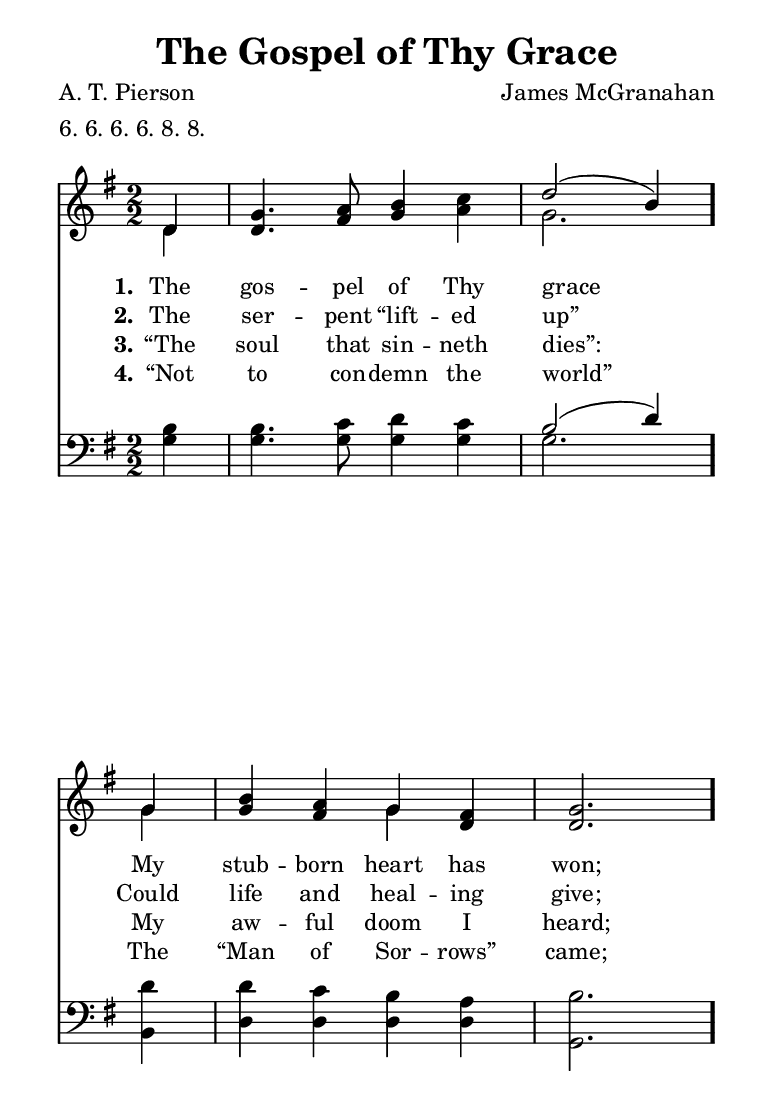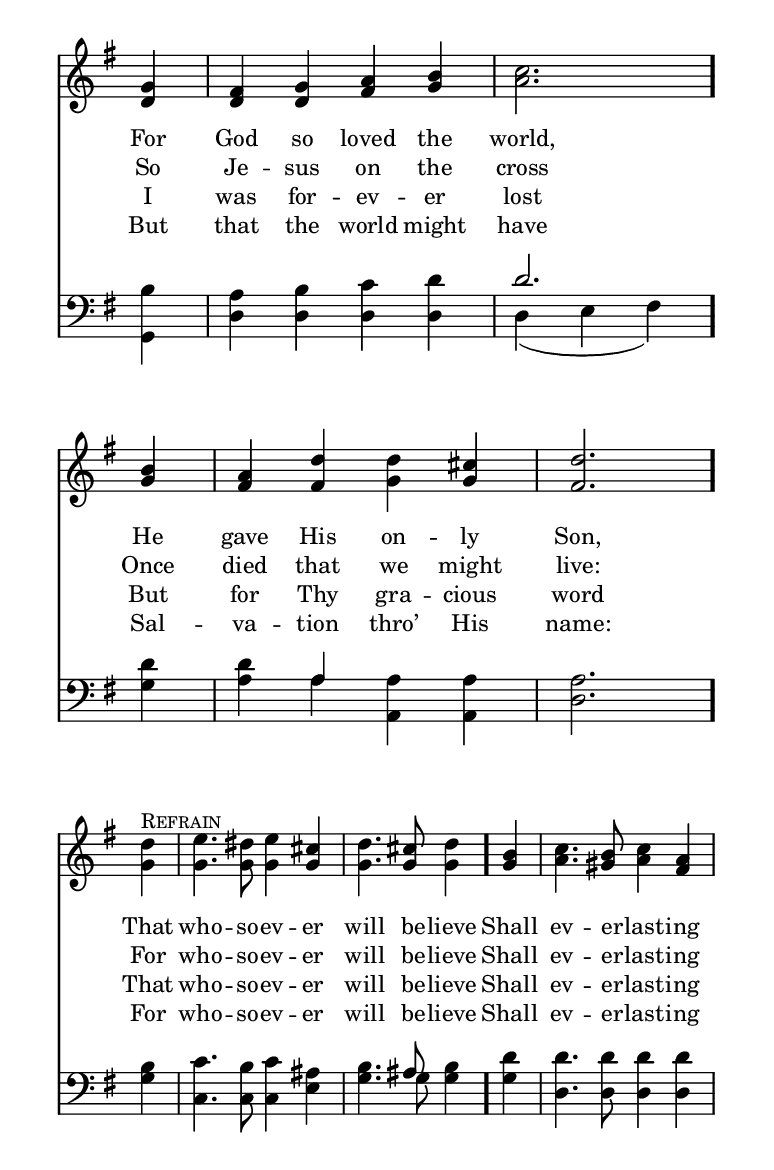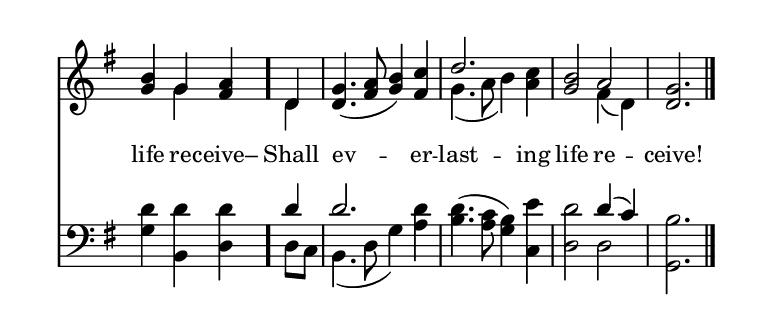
\include "common/global.ily"
\paper {
  \include "common/paper.ily"
}

\header{
  %gospel
  hymnnumber = "40"
  title = "The Gospel of Thy Grace"
  tunename = ""
  meter = "6. 6. 6. 6. 8. 8."
  poet = "A. T. Pierson"
  composer = "James McGranahan"
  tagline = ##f
}

% for fermata in MIDI
ta = { \tempo 4=90 }
tb = { \tempo 4=45 }

lyricsInvis = { \override LyricText.stencil = ##f \override LyricHyphen.stencil = ##f }
lyricsVis = { \revert LyricText.stencil \revert LyricHyphen.stencil }

patternAA = { c4 | c4. c8 c4 c4 | c2( c4) }
patternAB = { c4 | c4. c8 c4 c4 | c2.     }
patternBA = { c4 | c4 c4 c4 c4 | c2.        }
patternBB = { c4 | c4 c4 c4 c4 | c4( c4 c4) }
patternCA = { c4 | c4. c8 c4 c4 | c4. c8 c4 }
patternCB = { c4 | c4. c8 c4 c4 | c4  c4 c4 }
patternDA = { c4      | c4.( c8 c4) c4 | c2.         c4 | c2 c2      | c2. }
patternDB = { c4      | c4.( c8 c4) c4 | c4.( c8 c4) c4 | c2 c4( c4) | c2. }
patternDC = { c4      | c2.         c4 | c4.( c8 c4) c4 | c2 c4( c4) | c2. }
patternDD = { c8[ c8] | c4.( c8 c4) c4 | c4.( c8 c4) c4 | c2 c2      | c2. }

global = {
  \include "common/overrides.ily"
  \override Staff.TimeSignature.style = #'numbered
  \time 2/2
  \override Score.MetronomeMark.transparent = ##t % hide all fermata changes too
  \ta
  \key g \major
  \partial 4
  \autoBeamOff
}

notesSoprano = {
\global
\relative c' {

  \changePitch \patternAA { d | g a b c | d b }
  \changePitch \patternBA { g | b a g fis | g }
  \changePitch \patternBA { g | fis g a b | c }
  \changePitch \patternBA { b | a d d cis | d }

  << s^\markup { \small \caps "Refrain" }
  \changePitch \patternCA { d | e dis e cis | d cis d } >>
  \changePitch \patternCB { b | c b c a | b g a }
  \changePitch \patternDA { d, | g a b c | d c | b a | g }

  \bar "|."

}
}

notesAlto = {
\global
\relative e' {

  \changePitch \patternAB { d | d fis g a | g }
  \changePitch \patternBA { g | g fis g d | d }
  \changePitch \patternBA { d | d d fis g | a }
  \changePitch \patternBA { g | fis fis g g | fis }

  \changePitch \patternCA { g | g g g g | g g g }
  \changePitch \patternCB { g | a gis a fis | g g fis }
  \changePitch \patternDB { d | d fis g fis | g a b a | g fis d | d }

}
}

notesTenor = {
\global
\relative a {

  \changePitch \patternAA { b | b c d c | b d }
  \changePitch \patternBA { d | d c b a | b }
  \changePitch \patternBA { b | a b c d | d }
  \changePitch \patternBA { d | d a a a | a }

  \changePitch \patternCA { b | c b c ais | b ais b }
  \changePitch \patternCB { d | d d d d | d d d }
  \changePitch \patternDC { d | d d | d c b e | d d c | b }

}
}

notesBass = {
\global
\relative f {

  \changePitch \patternAB { g | g g g g | g  }
  \changePitch \patternBA { b, | d d d d | g, }
  \changePitch \patternBB { g | d' d d d | d e fis }
  \changePitch \patternBA { g | a a a, a | d }

  \changePitch \patternCA { g | c, c c e | g g g }
  \changePitch \patternCB { g | d d d d | g b, d }
  \changePitch \patternDD { d c | b d g a | b a g c, | d d | g, }

}
}

RefrainA = \lyricmode {

That who -- so -- ev -- er will be -- lieve \bar "."
Shall ev -- er -- last -- ing \break life re -- ceive– \bar "."
Shall ev -- er -- last -- ing life re -- ceive!

}

RefrainB = \lyricmode {

For who -- so -- ev -- er will be -- lieve \bar "."
Shall ev -- er -- last -- ing \break %{HIDE>%} \lyricsInvis %{<HIDE%} life re -- ceive– \bar "."
Shall ev -- er -- last -- ing life re -- ceive! %{HIDE>%} \lyricsVis %{<HIDE%}

}

RefrainC = \lyricmode {

That who -- so -- ev -- er will be -- lieve \bar "."
Shall ev -- er -- last -- ing \break %{HIDE>%} \lyricsInvis %{<HIDE%} life re -- ceive– \bar "."
Shall ev -- er -- last -- ing life re -- ceive! %{HIDE>%} \lyricsVis %{<HIDE%}

}

RefrainD = \lyricmode {

For who -- so -- ev -- er will be -- lieve \bar "."
Shall ev -- er -- last -- ing \break %{HIDE>%} \lyricsInvis %{<HIDE%} life re -- ceive– \bar "."
Shall ev -- er -- last -- ing life re -- ceive! %{HIDE>%} \lyricsVis %{<HIDE%}

}

wordsA = \lyricmode {
\set stanza = "1."

The gos -- pel of Thy grace \bar "."
My stub -- born heart has won; \bar "." \break
For God so loved the world, \bar "."
He gave His on -- ly Son, \bar "." \break
\RefrainA

}

wordsB = \lyricmode {
\set stanza = "2."

The ser -- pent “lift -- ed up”
Could life and heal -- ing give;
So Je -- sus on the cross
Once died that we might live:
\RefrainB

}

wordsC = \lyricmode {
\set stanza = "3."

“The soul that sin -- neth dies”:
My aw -- ful doom I heard;
I was for -- ev -- er lost
But for Thy gra -- cious word
\RefrainC

}

wordsD = \lyricmode {
\set stanza = "4."

“Not to con -- demn the world”
The “Man of Sor -- rows” came;
But that the world might have
Sal -- va -- tion thro’ His name:
\RefrainD

}

\score {
  \context ChoirStaff <<
    \context Staff = upper <<
      \set Staff.autoBeaming = ##f
      \set ChoirStaff.systemStartDelimiter = #'SystemStartBar
      \set ChoirStaff.printPartCombineTexts = ##f
      \partcombine #'(2 . 9) \notesSoprano \notesAlto
      \context NullVoice = sopranos { \voiceOne << \notesSoprano >> }
      \context NullVoice = altos { \voiceTwo << \notesAlto >> }
      \context Lyrics = one   \lyricsto sopranos \wordsA
      \context Lyrics = two   \lyricsto sopranos \wordsB
      \context Lyrics = three \lyricsto sopranos \wordsC
      \context Lyrics = four  \lyricsto sopranos \wordsD
    >>
    \context Staff = men <<
      \set Staff.autoBeaming = ##f
      \clef bass
      \set ChoirStaff.printPartCombineTexts = ##f
      \partcombine #'(2 . 9) \notesTenor \notesBass
      \context NullVoice = tenors { \voiceOne << \notesTenor >> }
      \context NullVoice = basses { \voiceTwo << \notesBass >> }
    >>
  >>
  \layout {
    \include "common/layout.ily"
  }
  \midi{
    \include "common/midi.ily"
  }
}

\version "2.19.49"  % necessary for upgrading to future LilyPond versions.

% vi:set et ts=2 sw=2 ai nocindent syntax=lilypond:
